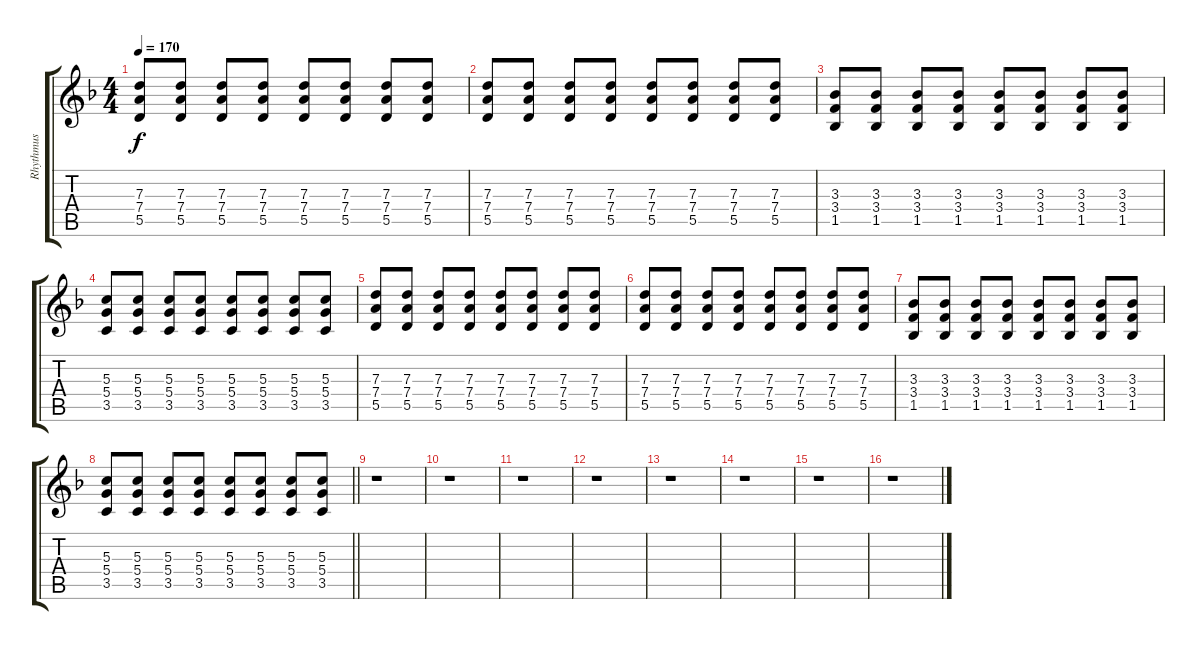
\track ("Rhythmus" "Rhythmus") {instrument distortionguitar}
\staff {score tabs}
\tuning (E4 B3 G3 D3 A2 E2) {hide}
\ts (4 4)
\tempo 170
\clef g2
\ks f
(7.3 7.4 5.5).8{dy f} (7.3 7.4 5.5).8 (7.3 7.4 5.5).8 (7.3 7.4 5.5).8 (7.3 7.4 5.5).8 (7.3 7.4 5.5).8 (7.3 7.4 5.5).8 (7.3 7.4 5.5).8 |
(7.3 7.4 5.5).8 (7.3 7.4 5.5).8 (7.3 7.4 5.5).8 (7.3 7.4 5.5).8 (7.3 7.4 5.5).8 (7.3 7.4 5.5).8 (7.3 7.4 5.5).8 (7.3 7.4 5.5).8 |
(3.3 3.4 1.5).8 (3.3 3.4 1.5).8 (3.3 3.4 1.5).8 (3.3 3.4 1.5).8 (3.3 3.4 1.5).8 (3.3 3.4 1.5).8 (3.3 3.4 1.5).8 (3.3 3.4 1.5).8 |
(5.3 5.4 3.5).8 (5.3 5.4 3.5).8 (5.3 5.4 3.5).8 (5.3 5.4 3.5).8 (5.3 5.4 3.5).8 (5.3 5.4 3.5).8 (5.3 5.4 3.5).8 (5.3 5.4 3.5).8 |
(7.3 7.4 5.5).8 (7.3 7.4 5.5).8 (7.3 7.4 5.5).8 (7.3 7.4 5.5).8 (7.3 7.4 5.5).8 (7.3 7.4 5.5).8 (7.3 7.4 5.5).8 (7.3 7.4 5.5).8 |
(7.3 7.4 5.5).8 (7.3 7.4 5.5).8 (7.3 7.4 5.5).8 (7.3 7.4 5.5).8 (7.3 7.4 5.5).8 (7.3 7.4 5.5).8 (7.3 7.4 5.5).8 (7.3 7.4 5.5).8 |
(3.3 3.4 1.5).8 (3.3 3.4 1.5).8 (3.3 3.4 1.5).8 (3.3 3.4 1.5).8 (3.3 3.4 1.5).8 (3.3 3.4 1.5).8 (3.3 3.4 1.5).8 (3.3 3.4 1.5).8 |
\barLineRight lightlight
(5.3 5.4 3.5).8 (5.3 5.4 3.5).8 (5.3 5.4 3.5).8 (5.3 5.4 3.5).8 (5.3 5.4 3.5).8 (5.3 5.4 3.5).8 (5.3 5.4 3.5).8 (5.3 5.4 3.5).8 |
r.1 |
r.1 |
r.1 |
r.1 |
r.1 |
r.1 |
r.1 |
r.1
